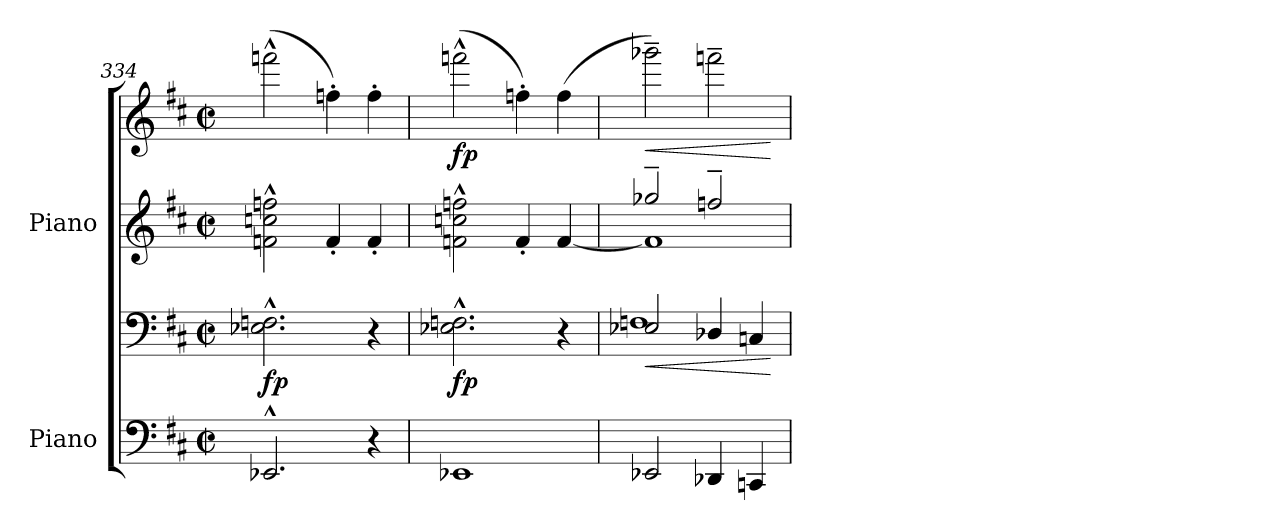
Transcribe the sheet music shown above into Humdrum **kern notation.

**kern	**kern	**dynam	**kern	**kern	**dynam
*part2	*part2	*part2	*part1	*part1	*part1
*staff4	*staff3	*staff3/4	*staff2	*staff1	*staff1/2
*I"Piano	*	*	*I"Piano	*	*
*I'Pno.	*	*	*I'Pno.	*	*
*clefF4	*clefF4	*	*clefG2	*clefG2	*
*k[f#c#]	*k[f#c#]	*	*k[f#c#]	*k[f#c#]	*
*M2/2	*M2/2	*	*M2/2	*M2/2	*
*met(c|)	*met(c|)	*	*met(c|)	*met(c|)	*
=334	=334	=334	=334	=334	=334
!	!	!LO:DY:b	!	!	!
2.EE-X^^/	2.E-X\^^ 2.Fn\^^	fp	2fn\^^ 2ccn\^^ 2ffn\^^	(>2fffn^^\	.
.	.	.	4f'/	4ffn'\)	.
4r	4r	.	4f'/	4ff'\	.
=335	=335	=335	=335	=335	=335
!	!	!LO:DY:b	!	!	!LO:DY:b
1EE-X	2.E-X\^^ 2.Fn\^^	fp	2fn\^^ 2ccn\^^ 2ffn\^^	(>2fffn^^\	fp
.	.	.	4f'/	4ffn'\)	.
.	4r	.	[4f/	(>4ff\	.
!!LO:LB:g=z
=336	=336	=336	=336	=336	=336
!	!	!LO:HP:b	!	!	!LO:HP:b
*	*^	*	*^	*	*
2EE-X/	2E-X/	1Fn	<	2gg-X~/	1f]	2ggg-X~\)	<
4DD-X/	4D-X/	.	.	2ffn~/	.	2fffn~\	.
4CCn/	4Cn/	.	.	.	.	.	.
*	*v	*v	*	*	*	*	*
*	*	*	*v	*v	*	*
.	.	[	.	.	[
=	=	=	=	=	=
*-	*-	*-	*-	*-	*-
